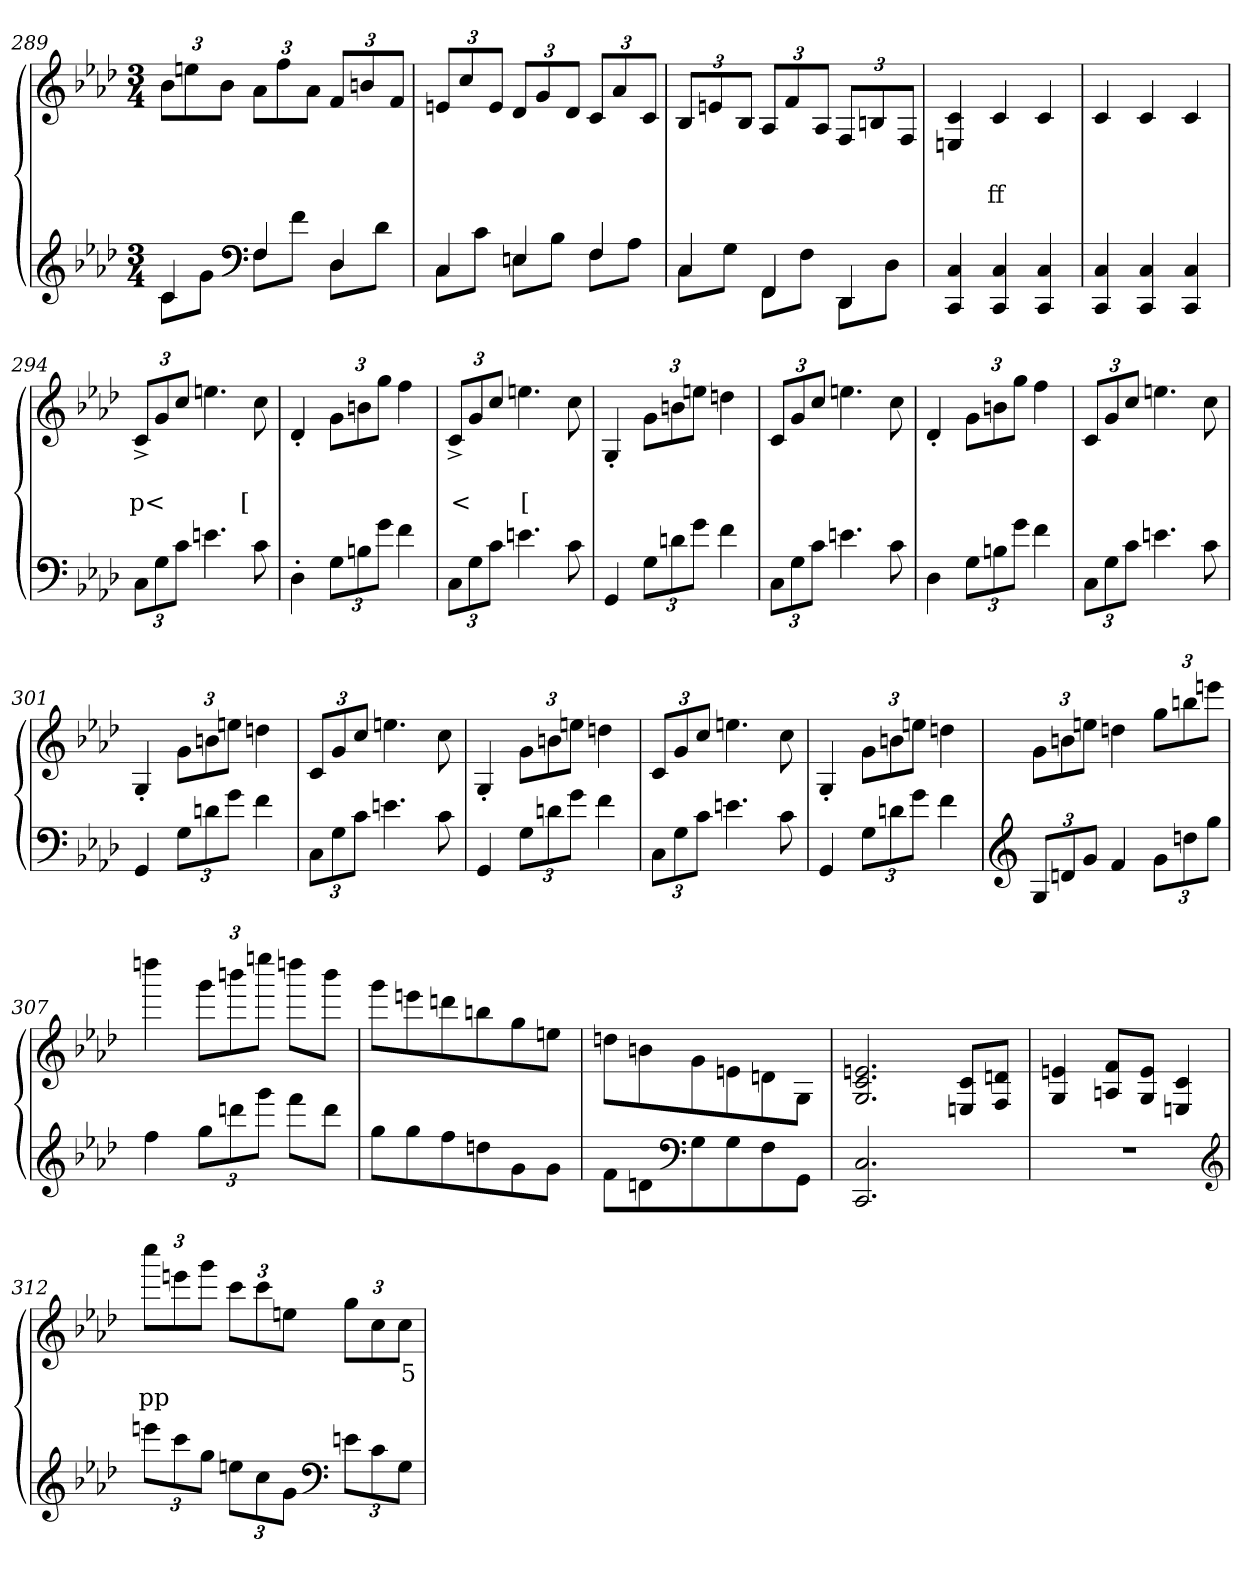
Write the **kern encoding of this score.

**kern	**kern	**text	**text
*part2	*part1	*part1	*part1
*staff2	*staff1	*staff1	*staff1
*clefG2	*clefG2	*	*
*k[b-e-a-d-]	*k[b-e-a-d-]	*	*
*M3/4	*M3/4	*	*
=289	=289	=289	=289
*^	*	*	*
4c/	8c\L	12b-L	.	.
.	.	12een	.	.
.	8gJ	.	.	.
.	.	12b-J	.	.
*clefF4	*	*	*	*
4F	8FL	12a-L	.	.
.	.	12ff	.	.
.	8fJ	.	.	.
.	.	12a-J	.	.
4D-/	8D-\L	12fL	.	.
.	.	12bn	.	.
.	8d-J	.	.	.
.	.	12fJ	.	.
=290	=290	=290	=290	=290
4C/	8C\L	12enL	.	.
.	.	12cc	.	.
.	8cJ	.	.	.
.	.	12eJ	.	.
4En/	8En\L	12d-L	.	.
.	.	12g	.	.
.	8B-J	.	.	.
.	.	12d-J	.	.
4F/	8F\L	12cL	.	.
.	.	12a-	.	.
.	8A-J	.	.	.
.	.	12cJ	.	.
=291	=291	=291	=291	=291
4C/	8C\L	12B-L	.	.
.	.	12en	.	.
.	8GJ	.	.	.
.	.	12B-J	.	.
4FF/	8FF\L	12A-L	.	.
.	.	12f	.	.
.	8FJ	.	.	.
.	.	12A-J	.	.
4DD-/	8DD-\L	12FL	.	.
.	.	12Bn	.	.
.	8D-J	.	.	.
.	.	12FJ	.	.
*v	*v	*	*	*
=292	=292	=292	=292
4C 4CC	4c 4En	.	.
4C 4CC	4c	.	ff
4C 4CC	4c	.	.
=293	=293	=293	=293
4C 4CC	4c	.	.
4C 4CC	4c	.	.
4C 4CC	4c	.	.
=294	=294	=294	=294
12CL	12c^>L	.	p<
12G	12g	.	.
12cJ	12ccJ	.	.
4.en	4.een	.	.
8c	8cc	.	[
=295	=295	=295	=295
4D-'>	4d-'>	.	.
12GL	12gL	.	.
12Bn	12bn	.	.
12gJ	12ggJ	.	.
4f	4ff	.	.
=296	=296	=296	=296
12CL	12c^>L	.	<
12G	12g	.	.
12cJ	12ccJ	.	.
4.en	4.een	.	[
8c	8cc	.	.
=297	=297	=297	=297
4GG	4G'>	.	.
12GL	12gL	.	.
12dn	12bn	.	.
12gJ	12eenJ	.	.
4f	4ddn	.	.
=298	=298	=298	=298
12CL	12cL	.	.
12G	12g	.	.
12cJ	12ccJ	.	.
4.en	4.een	.	.
8c	8cc	.	.
=299	=299	=299	=299
4D-	4d-'>	.	.
12GL	12gL	.	.
12Bn	12bn	.	.
12gJ	12ggJ	.	.
4f	4ff	.	.
=300	=300	=300	=300
12CL	12cL	.	.
12G	12g	.	.
12cJ	12ccJ	.	.
4.en	4.een	.	.
8c	8cc	.	.
=301	=301	=301	=301
4GG	4G'>	.	.
12GL	12gL	.	.
12dn	12bn	.	.
12gJ	12eenJ	.	.
4f	4ddn	.	.
=302	=302	=302	=302
12CL	12cL	.	.
12G	12g	.	.
12cJ	12ccJ	.	.
4.en	4.een	.	.
8c	8cc	.	.
=303	=303	=303	=303
4GG	4G'>	.	.
12GL	12gL	.	.
12dn	12bn	.	.
12gJ	12eenJ	.	.
4f	4ddn	.	.
=304	=304	=304	=304
12CL	12cL	.	.
12G	12g	.	.
12cJ	12ccJ	.	.
4.en	4.een	.	.
8c	8cc	.	.
=305	=305	=305	=305
4GG	4G'>	.	.
12GL	12gL	.	.
12dn	12bn	.	.
12gJ	12eenJ	.	.
4f	4ddn	.	.
=306	=306	=306	=306
*clefG2	*	*	*
12GL	12gL	.	.
12dn	12bn	.	.
12gJ	12eenJ	.	.
4f	4ddn	.	.
12gL	12ggL	.	.
12ddn	12bbn	.	.
12ggJ	12eeenJ	.	.
=307	=307	=307	=307
4ff	4ddddn	.	.
12ggL	12gggL	.	.
12dddn	12bbbn	.	.
12gggJ	12eeeenJ	.	.
8fffL	8ddddnL	.	.
8dddJ	8bbbJ	.	.
=308	=308	=308	=308
8ggL	8gggL	.	.
8gg	8eeen	.	.
8ff	8dddn	.	.
8ddn	8bbn	.	.
8g	8gg	.	.
8gJ	8eenJ	.	.
=309	=309	=309	=309
8f\L	8ddn\L	.	.
8dn	8bn\	.	.
*clefF4	*	*	*
8G	8g\	.	.
8G	8en\	.	.
8F	8dn\	.	.
8GGJ	8G/J	.	.
=310	=310	=310	=310
2.CC 2.C	2.G 2.c 2.en	.	.
4ryy	8En 8cL	.	.
.	8F 8dnJ	.	.
=311	=311	=311	=311
2.r	4en 4G	.	.
.	8f 8AnL	.	.
.	8e 8GJ	.	.
.	4c 4En	.	.
*clefG2	*	*	*
=312	=312	=312	=312
12eeenL	12ccccL	.	pp
12ccc	12eeen	.	.
12ggJ	12gggJ	.	.
12eenL	12cccL	.	.
12cc	12ccc	.	.
12gJ	12eenJ	.	.
*clefF4	*	*	*
12enL	12ggL	.	.
12c	12cc	.	.
12GJ	12ccJ	5	.
=	=	=	=
*-	*-	*-	*-
